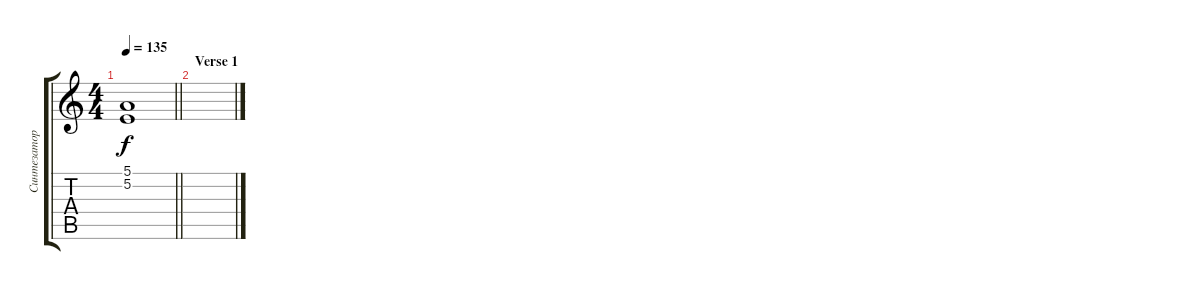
\track ("Синтезатор 3" "Синтезатор") {instrument stringensemble1}
\staff {score tabs}
\tuning (E4 B3 G3 D3 A2 E2) {hide}
\ts (4 4)
\tempo 135
\clef g2
\barLineRight lightlight
\ks c
(5.1{t} 5.2{t}).1{dy f} |
\section ("" "Verse 1")
